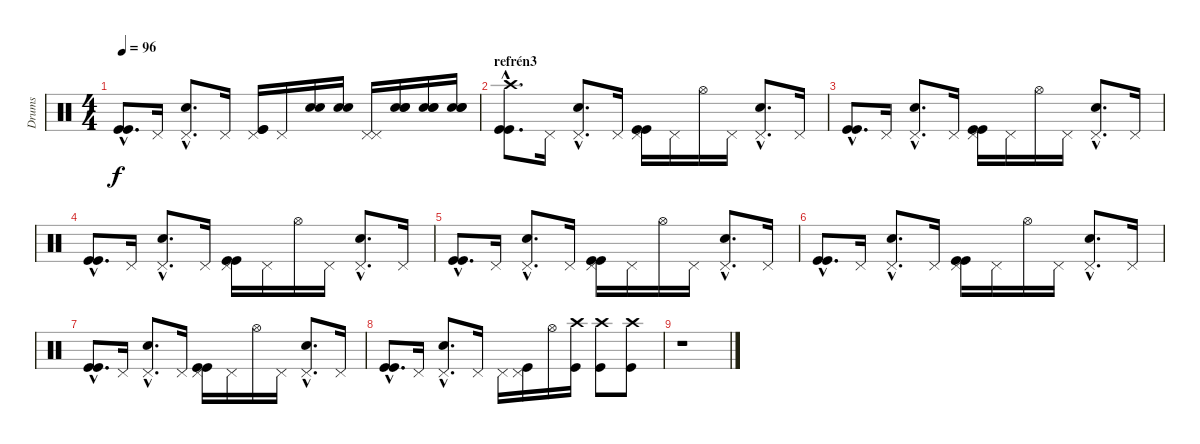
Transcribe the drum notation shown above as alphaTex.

\track ("Drums" "Drums") {instrument percussion}
\staff {score}
\articulation defaults
\ts (4 4)
\tempo 96
\clef neutral
\ks c
("Kick (hit)"{hac} "Kick (hit)"{hac}).8{d dy f} "Pedal Hi-Hat (hit)".16 ("Pedal Hi-Hat (hit)"{hac} "Electric Snare (hit)"{hac}).8{d} "Pedal Hi-Hat (hit)".16 ("Pedal Hi-Hat (hit)" "Kick (hit)" "Kick (hit)").16 "Pedal Hi-Hat (hit)".16 ("Electric Snare (hit)" "Electric Snare (hit)").16 ("Electric Snare (hit)" "Electric Snare (hit)").16 ("Pedal Hi-Hat (hit)" "Pedal Hi-Hat (hit)").16 ("Electric Snare (hit)" "Electric Snare (hit)" "Electric Snare (hit)").16 ("Electric Snare (hit)" "Electric Snare (hit)" "Electric Snare (hit)").16 ("Electric Snare (hit)" "Electric Snare (hit)" "Electric Snare (hit)").16 |
\section ("" "refrén3")
("Crash high (hit)"{hac} "Kick (hit)"{hac} "Kick (hit)"{hac}).8{d} "Pedal Hi-Hat (hit)".16 ("Pedal Hi-Hat (hit)"{hac} "Electric Snare (hit)"{hac}).8{d} "Pedal Hi-Hat (hit)".16 ("Pedal Hi-Hat (hit)" "Kick (hit)" "Kick (hit)").16 "Pedal Hi-Hat (hit)".16 "Hi-Hat (open)".16 "Pedal Hi-Hat (hit)".16 ("Pedal Hi-Hat (hit)"{hac} "Electric Snare (hit)"{hac}).8{d} "Pedal Hi-Hat (hit)".16 |
("Kick (hit)"{hac} "Kick (hit)"{hac}).8{d} "Pedal Hi-Hat (hit)".16 ("Pedal Hi-Hat (hit)"{hac} "Electric Snare (hit)"{hac}).8{d} "Pedal Hi-Hat (hit)".16 ("Pedal Hi-Hat (hit)" "Kick (hit)" "Kick (hit)").16 "Pedal Hi-Hat (hit)".16 "Hi-Hat (open)".16 "Pedal Hi-Hat (hit)".16 ("Pedal Hi-Hat (hit)"{hac} "Electric Snare (hit)"{hac}).8{d} "Pedal Hi-Hat (hit)".16 |
("Kick (hit)"{hac} "Kick (hit)"{hac}).8{d} "Pedal Hi-Hat (hit)".16 ("Pedal Hi-Hat (hit)"{hac} "Electric Snare (hit)"{hac}).8{d} "Pedal Hi-Hat (hit)".16 ("Pedal Hi-Hat (hit)" "Kick (hit)" "Kick (hit)").16 "Pedal Hi-Hat (hit)".16 "Hi-Hat (open)".16 "Pedal Hi-Hat (hit)".16 ("Pedal Hi-Hat (hit)"{hac} "Electric Snare (hit)"{hac}).8{d} "Pedal Hi-Hat (hit)".16 |
("Kick (hit)"{hac} "Kick (hit)"{hac}).8{d} "Pedal Hi-Hat (hit)".16 ("Pedal Hi-Hat (hit)"{hac} "Electric Snare (hit)"{hac}).8{d} "Pedal Hi-Hat (hit)".16 ("Pedal Hi-Hat (hit)" "Kick (hit)" "Kick (hit)").16 "Pedal Hi-Hat (hit)".16 "Hi-Hat (open)".16 "Pedal Hi-Hat (hit)".16 ("Pedal Hi-Hat (hit)"{hac} "Electric Snare (hit)"{hac}).8{d} "Pedal Hi-Hat (hit)".16 |
("Kick (hit)"{hac} "Kick (hit)"{hac}).8{d} "Pedal Hi-Hat (hit)".16 ("Pedal Hi-Hat (hit)"{hac} "Electric Snare (hit)"{hac}).8{d} "Pedal Hi-Hat (hit)".16 ("Pedal Hi-Hat (hit)" "Kick (hit)" "Kick (hit)").16 "Pedal Hi-Hat (hit)".16 "Hi-Hat (open)".16 "Pedal Hi-Hat (hit)".16 ("Pedal Hi-Hat (hit)"{hac} "Electric Snare (hit)"{hac}).8{d} "Pedal Hi-Hat (hit)".16 |
("Kick (hit)"{hac} "Kick (hit)"{hac}).8{d} "Pedal Hi-Hat (hit)".16 ("Pedal Hi-Hat (hit)"{hac} "Electric Snare (hit)"{hac}).8{d} "Pedal Hi-Hat (hit)".16 ("Pedal Hi-Hat (hit)" "Kick (hit)" "Kick (hit)").16 "Pedal Hi-Hat (hit)".16 "Hi-Hat (open)".16 "Pedal Hi-Hat (hit)".16 ("Pedal Hi-Hat (hit)"{hac} "Electric Snare (hit)"{hac}).8{d} "Pedal Hi-Hat (hit)".16 |
("Kick (hit)"{hac} "Kick (hit)"{hac}).8{d} "Pedal Hi-Hat (hit)".16 ("Pedal Hi-Hat (hit)"{hac} "Electric Snare (hit)"{hac}).8{d} "Pedal Hi-Hat (hit)".16 "Pedal Hi-Hat (hit)".16 ("Pedal Hi-Hat (hit)" "Kick (hit)").16 "Hi-Hat (open)".16 ("Crash high (hit)" "Kick (hit)").16 ("Crash high (hit)" "Kick (hit)").8 ("Crash high (hit)" "Kick (hit)").8 |
r.1
